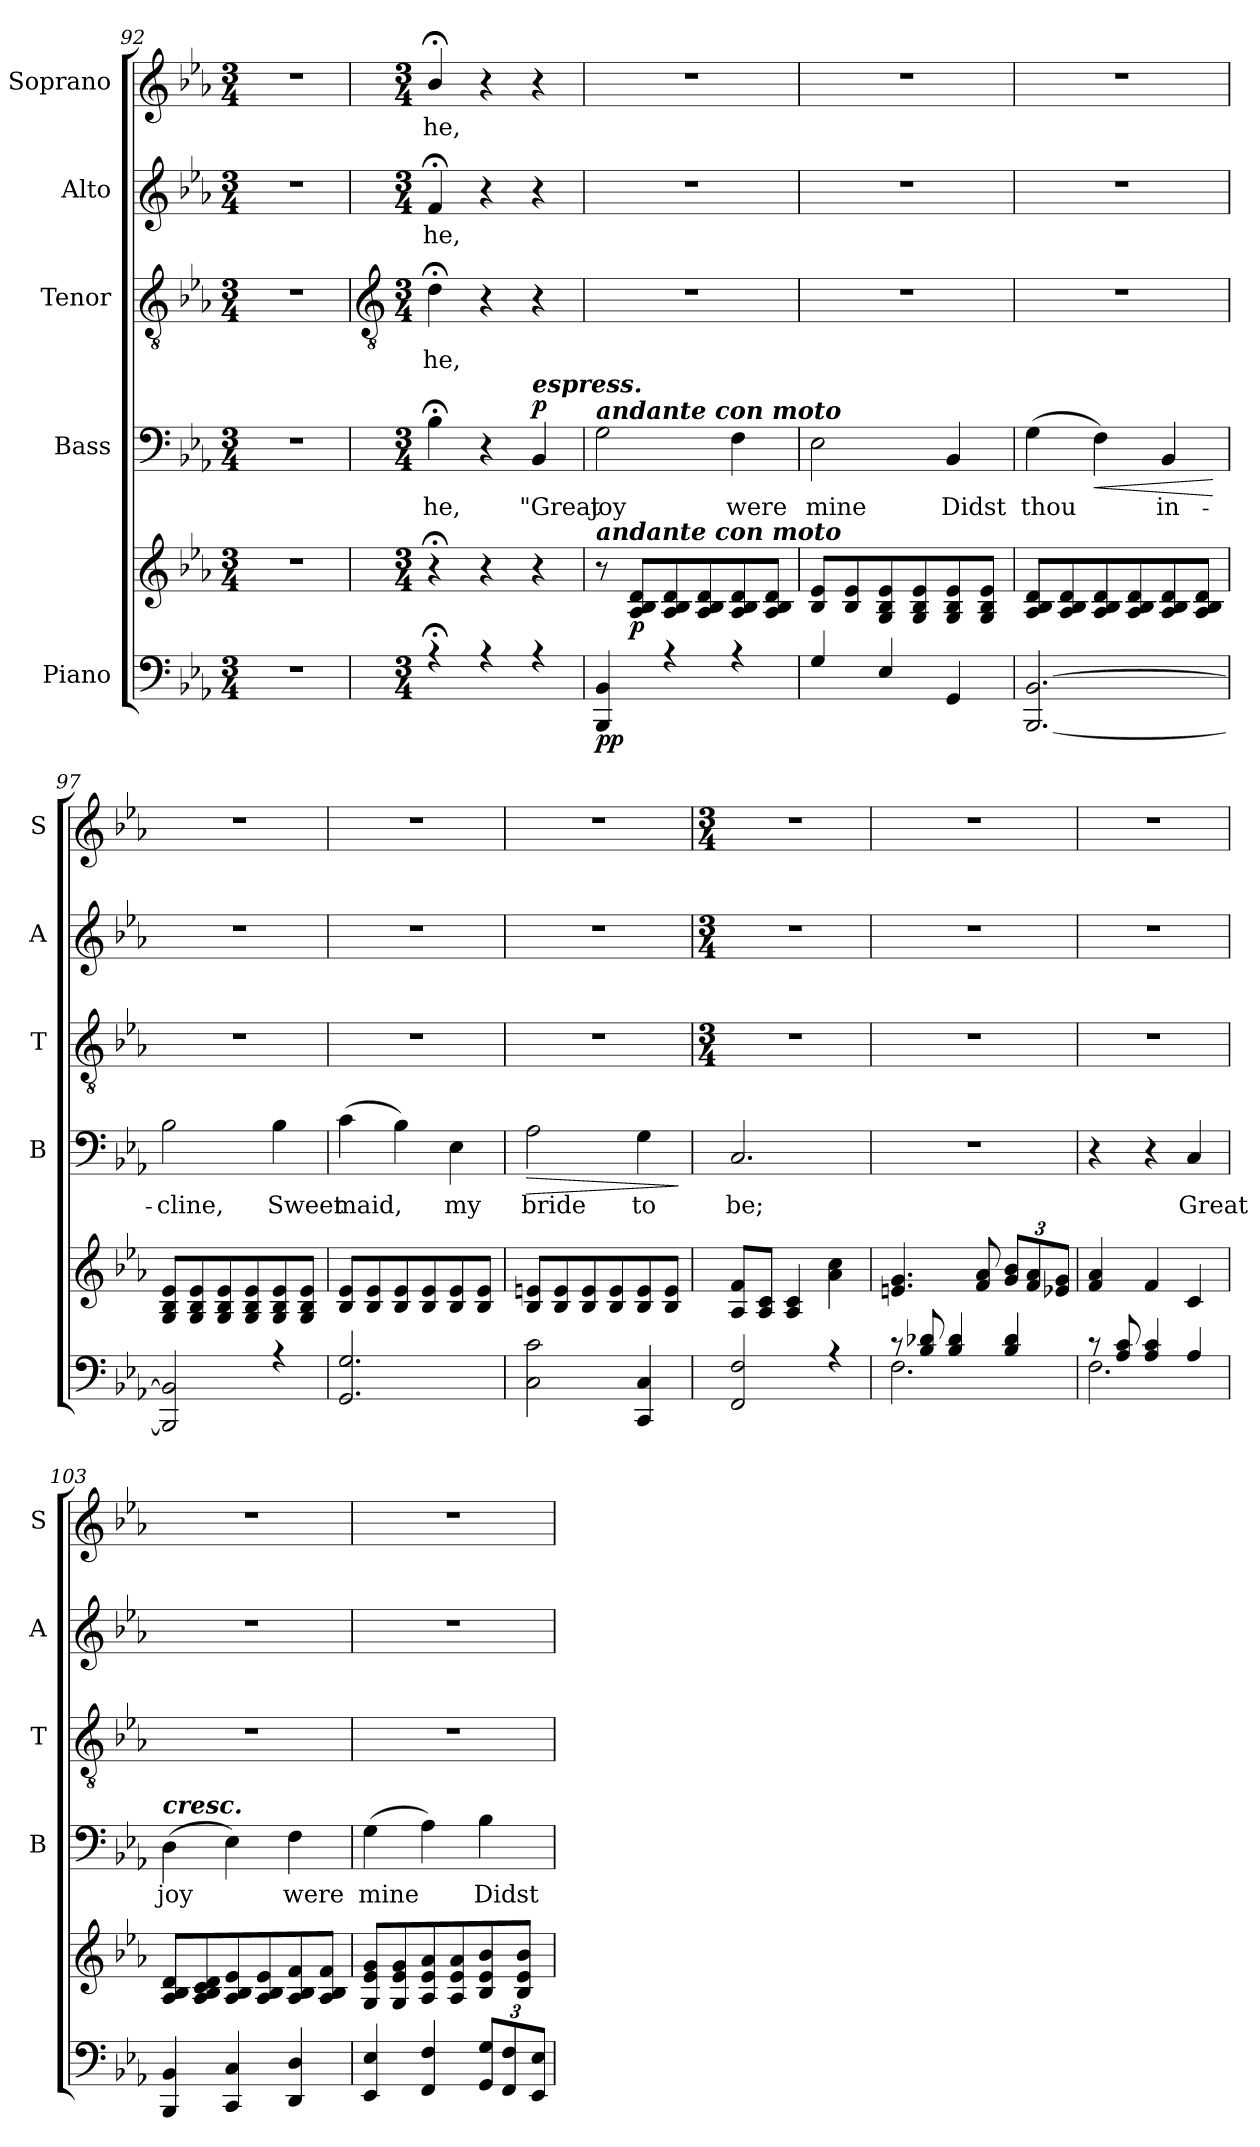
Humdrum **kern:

**kern	**kern	**dynam	**kern	**text	**dynam	**kern	**text	**kern	**text	**kern	**text
*part5	*part5	*part5	*part4	*part4	*part4	*part3	*part3	*part2	*part2	*part1	*part1
*staff6	*staff5	*staff5/6	*staff4	*staff4	*staff4	*staff3	*staff3	*staff2	*staff2	*staff1	*staff1
*I"Piano	*	*	*I"Bass	*	*	*I"Tenor	*	*I"Alto	*	*I"Soprano	*
*	*	*	*I'B	*	*	*I'T	*	*I'A	*	*I'S	*
*clefF4	*clefG2	*	*clefF4	*	*	*clefGv2	*	*clefG2	*	*clefG2	*
*k[b-e-a-]	*k[b-e-a-]	*	*k[b-e-a-]	*	*	*k[b-e-a-]	*	*k[b-e-a-]	*	*k[b-e-a-]	*
*E-:	*E-:	*	*E-:	*	*	*E-:	*	*E-:	*	*E-:	*
*M3/4	*M3/4	*	*M3/4	*	*	*M3/4	*	*M3/4	*	*M3/4	*
=92	=92	=92	=92	=92	=92	=92	=92	=92	=92	=92	=92
2.r	2.r	.	2.r	.	.	2.r	.	2.r	.	2.r	.
!!LO:LB:g=z
=93	=93	=93	=93	=93	=93	=93	=93	=93	=93	=93	=93
*	*	*	*	*	*	*clefGv2	*	*	*	*	*
*M3/4	*M3/4	*	*M3/4	*	*	*M3/4	*	*M3/4	*	*M3/4	*
*^	*	*	*	*	*	*	*	*	*	*	*
!	!LO:N:vis=1	!	!	!	!LO:LY:b	!	!	!LO:LY:b	!	!LO:LY:b	!	!LO:LY:b
4r;	2.ryy	4r;<	.	4B-;<\	he,	.	4d;<\	he,	4f;</	he,	4b-;</	he,
4r	.	4r	.	4r	.	.	4r	.	4r	.	4r	.
!	!	!	!	!LO:TX:a:Bi:t=espress.	!	!	!	!	!	!	!	!
!	!	!	!	!	!LO:LY:b	!LO:DY:b	!	!	!	!	!	!
4r	.	4r	.	4BB-	"Great	p	4r	.	4r	.	4r	.
=94	=94	=94	=94	=94	=94	=94	=94	=94	=94	=94	=94	=94
!	!	!	!	!LO:TX:a:Bi:t=andante con moto	!	!	!	!	!	!	!	!
!	!	!LO:TX:a:Bi:t=andante con moto	!	!	!	!	!	!	!	!	!	!
!	!LO:N:vis=1	!	!LO:DY:b=2	!	!LO:LY:b	!	!LO:N:vis=1	!	!LO:N:vis=1	!	!LO:N:vis=1	!
!	!	!	!LO:DY:n=1:b=2	!	!	!	!	!	!	!	!	!
4BBB-/ 4BB-/	2.ryy	8r	p p	2G	joy	.	2.r	.	2.r	.	2.r	.
!	!	!	!LO:DY:n=2:b	!	!	!	!	!	!	!	!	!
.	.	8A- 8B- 8dL	p	.	.	.	.	.	.	.	.	.
4r	.	8A- 8B- 8d	.	.	.	.	.	.	.	.	.	.
.	.	8A- 8B- 8d	.	.	.	.	.	.	.	.	.	.
!	!	!	!	!	!LO:LY:b	!	!	!	!	!	!	!
4r	.	8A- 8B- 8d	.	4F	were	.	.	.	.	.	.	.
.	.	8A- 8B- 8dJ	.	.	.	.	.	.	.	.	.	.
=95	=95	=95	=95	=95	=95	=95	=95	=95	=95	=95	=95	=95
!	!LO:N:vis=1	!	!	!	!LO:LY:b	!	!LO:N:vis=1	!	!LO:N:vis=1	!	!LO:N:vis=1	!
4G	2.ryy	8B- 8e-L	.	2E-	mine	.	2.r	.	2.r	.	2.r	.
.	.	8B- 8e-	.	.	.	.	.	.	.	.	.	.
4E-	.	8G 8B- 8e-	.	.	.	.	.	.	.	.	.	.
.	.	8G 8B- 8e-	.	.	.	.	.	.	.	.	.	.
!	!	!	!	!	!LO:LY:b	!	!	!	!	!	!	!
4GG	.	8G 8B- 8e-	.	4BB-	Didst	.	.	.	.	.	.	.
.	.	8G 8B- 8e-J	.	.	.	.	.	.	.	.	.	.
=96	=96	=96	=96	=96	=96	=96	=96	=96	=96	=96	=96	=96
!	!LO:N:vis=1	!	!	!	!LO:LY:b	!	!LO:N:vis=1	!	!LO:N:vis=1	!	!LO:N:vis=1	!
[2.BBB- [2.BB-	2.ryy	8A- 8B- 8dL	.	(>4G	thou	.	2.r	.	2.r	.	2.r	.
.	.	8A- 8B- 8d	.	.	.	.	.	.	.	.	.	.
!	!	!	!	!	!	!LO:HP:b	!	!	!	!	!	!
.	.	8A- 8B- 8d	.	4F)	.	<	.	.	.	.	.	.
.	.	8A- 8B- 8d	.	.	.	.	.	.	.	.	.	.
!	!	!	!	!	!LO:LY:b	!	!	!	!	!	!	!
.	.	8A- 8B- 8d	.	4BB-	in-	.	.	.	.	.	.	.
.	.	8A- 8B- 8dJ	.	.	.	.	.	.	.	.	.	.
*v	*v	*	*	*	*	*	*	*	*	*	*	*
.	.	.	.	.	[	.	.	.	.	.	.
=97	=97	=97	=97	=97	=97	=97	=97	=97	=97	=97	=97
*^	*	*	*	*	*	*	*	*	*	*	*
!	!LO:N:vis=1	!	!	!	!LO:LY:b	!	!LO:N:vis=1	!	!LO:N:vis=1	!	!LO:N:vis=1	!
2BBB-] 2BB-]	2.ryy	8G 8B- 8e-L	.	2B-	-cline,	.	2.r	.	2.r	.	2.r	.
.	.	8G 8B- 8e-	.	.	.	.	.	.	.	.	.	.
.	.	8G 8B- 8e-	.	.	.	.	.	.	.	.	.	.
.	.	8G 8B- 8e-	.	.	.	.	.	.	.	.	.	.
!	!	!	!	!	!LO:LY:b	!	!	!	!	!	!	!
4r	.	8G 8B- 8e-	.	4B-	Sweet	.	.	.	.	.	.	.
.	.	8G 8B- 8e-J	.	.	.	.	.	.	.	.	.	.
=98	=98	=98	=98	=98	=98	=98	=98	=98	=98	=98	=98	=98
!	!LO:N:vis=1	!	!	!	!LO:LY:b	!	!LO:N:vis=1	!	!LO:N:vis=1	!	!LO:N:vis=1	!
2.GG 2.G	2.ryy	8B- 8e-L	.	(>4c	maid,	.	2.r	.	2.r	.	2.r	.
.	.	8B- 8e-	.	.	.	.	.	.	.	.	.	.
.	.	8B- 8e-	.	4B-)	.	.	.	.	.	.	.	.
.	.	8B- 8e-	.	.	.	.	.	.	.	.	.	.
!	!	!	!	!	!LO:LY:b	!	!	!	!	!	!	!
.	.	8B- 8e-	.	4E-	my	.	.	.	.	.	.	.
.	.	8B- 8e-J	.	.	.	.	.	.	.	.	.	.
=99	=99	=99	=99	=99	=99	=99	=99	=99	=99	=99	=99	=99
!	!LO:N:vis=1	!	!	!	!LO:LY:b	!LO:HP:b	!LO:N:vis=1	!	!LO:N:vis=1	!	!LO:N:vis=1	!
2C 2c	2.ryy	8B- 8enL	.	2A-	bride	>	2.r	.	2.r	.	2.r	.
.	.	8B- 8e	.	.	.	.	.	.	.	.	.	.
.	.	8B- 8e	.	.	.	.	.	.	.	.	.	.
.	.	8B- 8e	.	.	.	.	.	.	.	.	.	.
!	!	!	!	!	!LO:LY:b	!	!	!	!	!	!	!
4CC 4C	.	8B- 8e	.	4G	to	.	.	.	.	.	.	.
.	.	8B- 8eJ	.	.	.	.	.	.	.	.	.	.
*v	*v	*	*	*	*	*	*	*	*	*	*	*
.	.	.	.	.	]	.	.	.	.	.	.
!!LO:LB:g=z
=100	=100	=100	=100	=100	=100	=100	=100	=100	=100	=100	=100
*	*	*	*	*	*	*M3/4	*	*M3/4	*	*M3/4	*
*^	*	*	*	*	*	*	*	*	*	*	*
!	!LO:N:vis=1	!	!	!	!LO:LY:b	!	!	!	!	!	!	!
2FF/ 2F/	2.ryy	8A- 8fL	.	2.C	be;	.	2.r	.	2.r	.	2.r	.
.	.	8A- 8cJ	.	.	.	.	.	.	.	.	.	.
.	.	4A- 4c	.	.	.	.	.	.	.	.	.	.
4r	.	4a- 4cc	.	.	.	.	.	.	.	.	.	.
=101	=101	=101	=101	=101	=101	=101	=101	=101	=101	=101	=101	=101
!	!	!	!	!LO:N:vis=1	!	!	!	!	!	!	!	!
8r	2.F\	4.en 4.g	.	2.r	.	.	2.r	.	2.r	.	2.r	.
8B-/ 8d-X/	.	.	.	.	.	.	.	.	.	.	.	.
4B-/ 4d-/	.	.	.	.	.	.	.	.	.	.	.	.
.	.	8f 8a-	.	.	.	.	.	.	.	.	.	.
4B-/ 4d-/	.	12g 12b-L	.	.	.	.	.	.	.	.	.	.
.	.	12f 12a-	.	.	.	.	.	.	.	.	.	.
.	.	12e-X 12gJ	.	.	.	.	.	.	.	.	.	.
=102	=102	=102	=102	=102	=102	=102	=102	=102	=102	=102	=102	=102
8r	2.F\	4f 4a-	.	4r	.	.	2.r	.	2.r	.	2.r	.
8A-/ 8c/	.	.	.	.	.	.	.	.	.	.	.	.
4A-/ 4c/	.	4f	.	4r	.	.	.	.	.	.	.	.
!	!	!	!	!	!LO:LY:b	!	!	!	!	!	!	!
4A-/	.	4c	.	4C	Great	.	.	.	.	.	.	.
*v	*v	*	*	*	*	*	*	*	*	*	*	*
=103	=103	=103	=103	=103	=103	=103	=103	=103	=103	=103	=103
!	!	!	!LO:TX:a:Bi:t=cresc.	!	!	!	!	!	!	!	!
!	!	!	!	!LO:LY:b	!	!	!	!	!	!	!
4BBB-/ 4BB-/	8A- 8B- 8dL	.	(>4D	joy	.	2.r	.	2.r	.	2.r	.
.	8A- 8B- 8c 8d	.	.	.	.	.	.	.	.	.	.
4CC/ 4C/	8A- 8B- 8e-	.	4E-)	.	.	.	.	.	.	.	.
.	8A- 8B- 8e-	.	.	.	.	.	.	.	.	.	.
!	!	!	!	!LO:LY:b	!	!	!	!	!	!	!
4DD/ 4D/	8A- 8B- 8f	.	4F	were	.	.	.	.	.	.	.
.	8A- 8B- 8fJ	.	.	.	.	.	.	.	.	.	.
=104	=104	=104	=104	=104	=104	=104	=104	=104	=104	=104	=104
!	!	!	!	!LO:LY:b	!	!	!	!	!	!	!
4EE-/ 4E-/	8G 8e- 8gL	.	(>4G	mine	.	2.r	.	2.r	.	2.r	.
.	8G 8e- 8g	.	.	.	.	.	.	.	.	.	.
4FF/ 4F/	8A- 8e- 8a-	.	4A-)	.	.	.	.	.	.	.	.
.	8A- 8e- 8a-	.	.	.	.	.	.	.	.	.	.
!	!	!	!	!LO:LY:b	!	!	!	!	!	!	!
12GG/ 12G/L	8B- 8e- 8b-	.	4B-	Didst	.	.	.	.	.	.	.
12FF/ 12F/	.	.	.	.	.	.	.	.	.	.	.
.	8B- 8e- 8b-J	.	.	.	.	.	.	.	.	.	.
12EE-/ 12E-/J	.	.	.	.	.	.	.	.	.	.	.
=	=	=	=	=	=	=	=	=	=	=	=
*-	*-	*-	*-	*-	*-	*-	*-	*-	*-	*-	*-
